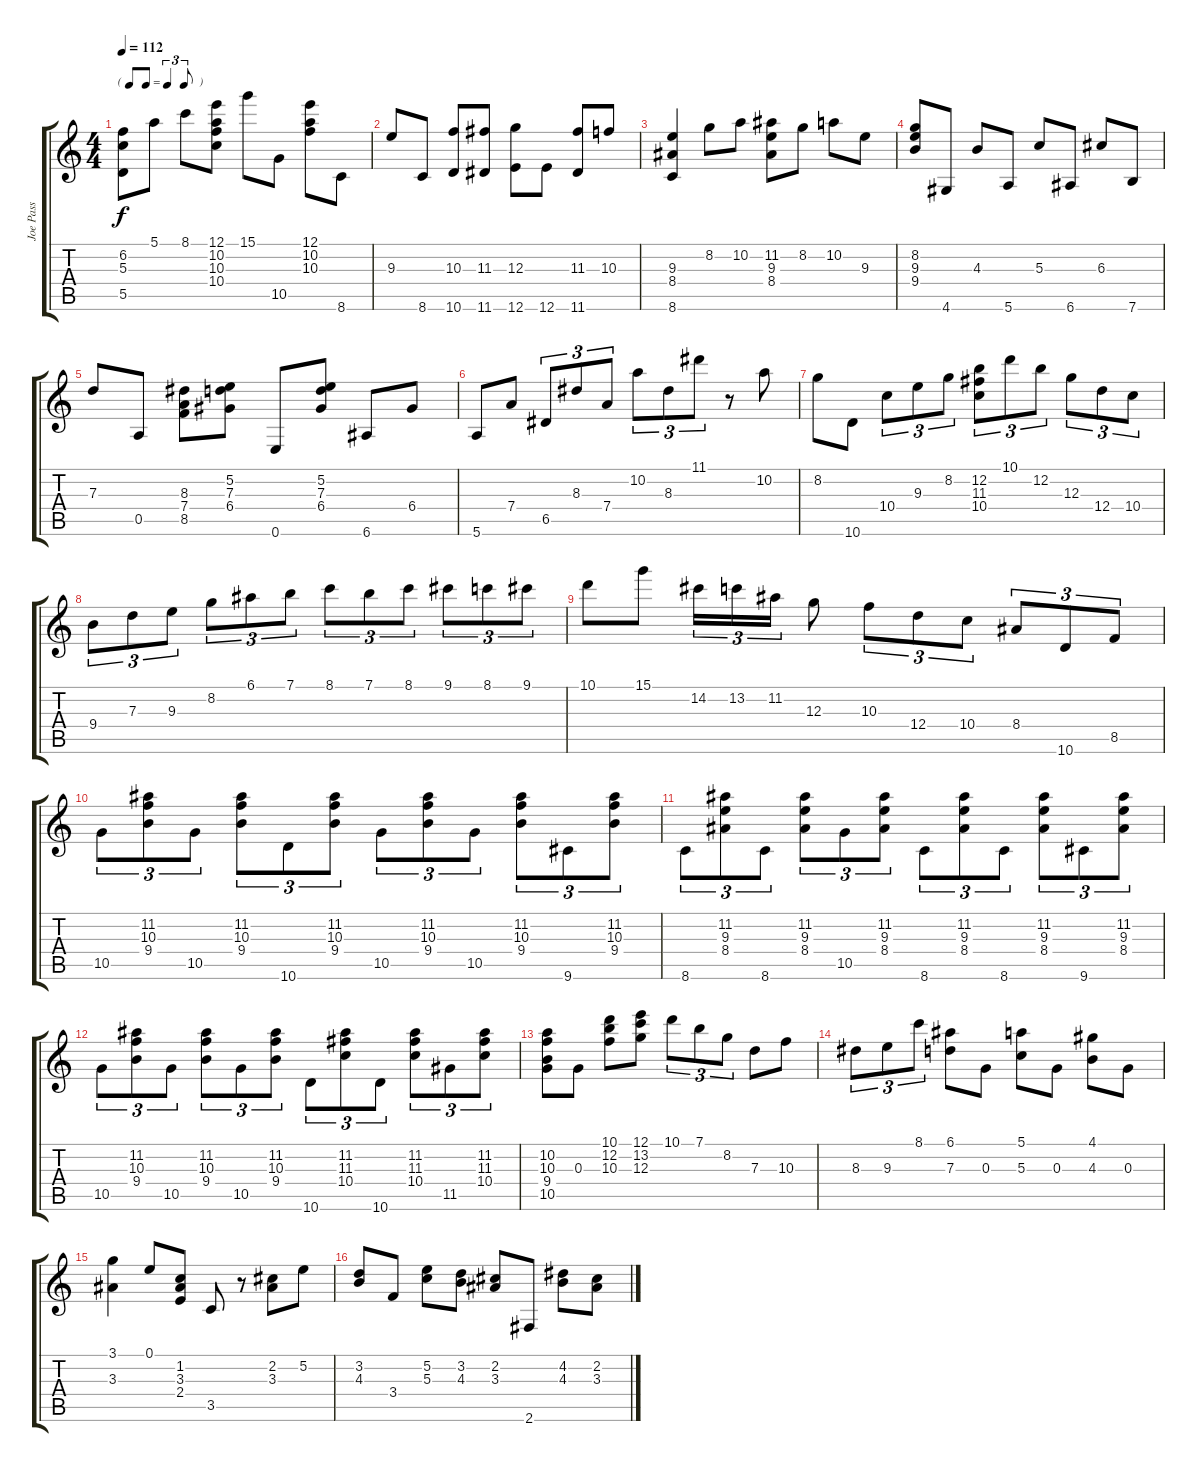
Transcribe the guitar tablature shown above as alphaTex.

\track ("Joe Pass" "Joe Pass") {instrument electricguitarjazz}
\staff {score tabs}
\tuning (E4 B3 G3 D3 A2 E2) {hide}
\ts (4 4)
\tf triplet8th
\tempo 112
\clef g2
\ks c
(6.2 5.3 5.5).8{dy f} 5.1.8 8.1.8 (12.1 10.2 10.3 10.4).8 15.1.8 10.5.8 (12.1 10.2 10.3).8 8.6.8 |
9.3.8 8.6.8 (10.3 10.6).8 (11.3 11.6).8 (12.3 12.6).8 12.6.8 (11.3 11.6).8 10.3.8 |
(9.3 8.4 8.6).4 8.2.8 10.2.8 (11.2 9.3 8.4).8 8.2.8 10.2.8 9.3.8 |
(8.2 9.3 9.4).8 4.6.8 4.3.8 5.6.8 5.3.8 6.6.8 6.3.8 7.6.8 |
7.3.8 0.5.8 (8.3 7.4 8.5).8 (5.2 7.3 6.4).8 0.6.8 (5.2 7.3 6.4).8 6.6.8 6.4.8 |
5.6.8 7.4.8 6.5.8{tu (3 2)} 8.3.8{tu (3 2)} 7.4.8{tu (3 2)} 10.2.8{tu (3 2)} 8.3.8{tu (3 2)} 11.1.8{tu (3 2)} r.8 10.2.8 |
8.2.8 10.6.8 10.4.8{tu (3 2)} 9.3.8{tu (3 2)} 8.2.8{tu (3 2)} (12.2 11.3 10.4).8{tu (3 2)} 10.1.8{tu (3 2)} 12.2.8{tu (3 2)} 12.3.8{tu (3 2)} 12.4.8{tu (3 2)} 10.4.8{tu (3 2)} |
9.4.8{tu (3 2)} 7.3.8{tu (3 2)} 9.3.8{tu (3 2)} 8.2.8{tu (3 2)} 6.1.8{tu (3 2)} 7.1.8{tu (3 2)} 8.1.8{tu (3 2)} 7.1.8{tu (3 2)} 8.1.8{tu (3 2)} 9.1.8{tu (3 2)} 8.1.8{tu (3 2)} 9.1.8{tu (3 2)} |
10.1.8 15.1.8 14.2.16{tu (3 2)} 13.2.16{tu (3 2)} 11.2.16{tu (3 2)} 12.3.8 10.3.8{tu (3 2)} 12.4.8{tu (3 2)} 10.4.8{tu (3 2)} 8.4.8{tu (3 2)} 10.6.8{tu (3 2)} 8.5.8{tu (3 2)} |
10.5.8{tu (3 2)} (11.2 10.3 9.4).8{tu (3 2)} 10.5.8{tu (3 2)} (11.2 10.3 9.4).8{tu (3 2)} 10.6.8{tu (3 2)} (11.2 10.3 9.4).8{tu (3 2)} 10.5.8{tu (3 2)} (11.2 10.3 9.4).8{tu (3 2)} 10.5.8{tu (3 2)} (11.2 10.3 9.4).8{tu (3 2)} 9.6.8{tu (3 2)} (11.2 10.3 9.4).8{tu (3 2)} |
8.6.8{tu (3 2)} (11.2 9.3 8.4).8{tu (3 2)} 8.6.8{tu (3 2)} (11.2 9.3 8.4).8{tu (3 2)} 10.5.8{tu (3 2)} (11.2 9.3 8.4).8{tu (3 2)} 8.6.8{tu (3 2)} (11.2 9.3 8.4).8{tu (3 2)} 8.6.8{tu (3 2)} (11.2 9.3 8.4).8{tu (3 2)} 9.6.8{tu (3 2)} (11.2 9.3 8.4).8{tu (3 2)} |
10.5.8{tu (3 2)} (11.2 10.3 9.4).8{tu (3 2)} 10.5.8{tu (3 2)} (11.2 10.3 9.4).8{tu (3 2)} 10.5.8{tu (3 2)} (11.2 10.3 9.4).8{tu (3 2)} 10.6.8{tu (3 2)} (11.2 11.3 10.4).8{tu (3 2)} 10.6.8{tu (3 2)} (11.2 11.3 10.4).8{tu (3 2)} 11.5.8{tu (3 2)} (11.2 11.3 10.4).8{tu (3 2)} |
(10.2 10.3 9.4 10.5).8 0.3.8 (10.1 12.2 10.3).8 (12.1 13.2 12.3).8 10.1.8{tu (3 2)} 7.1.8{tu (3 2)} 8.2.8{tu (3 2)} 7.3.8 10.3.8 |
8.3.8{tu (3 2)} 9.3.8{tu (3 2)} 8.1.8{tu (3 2)} (6.1 7.3).8 0.3.8 (5.1 5.3).8 0.3.8 (4.1 4.3).8 0.3.8 |
(3.1 3.3).4 0.1.8 (1.2 3.3 2.4).8 3.5.8 r.8 (2.2 3.3).8 5.2.8 |
(3.2 4.3).8 3.4.8 (5.2 5.3).8 (3.2 4.3).8 (2.2 3.3).8 2.6.8 (4.2 4.3).8 (2.2 3.3).8
